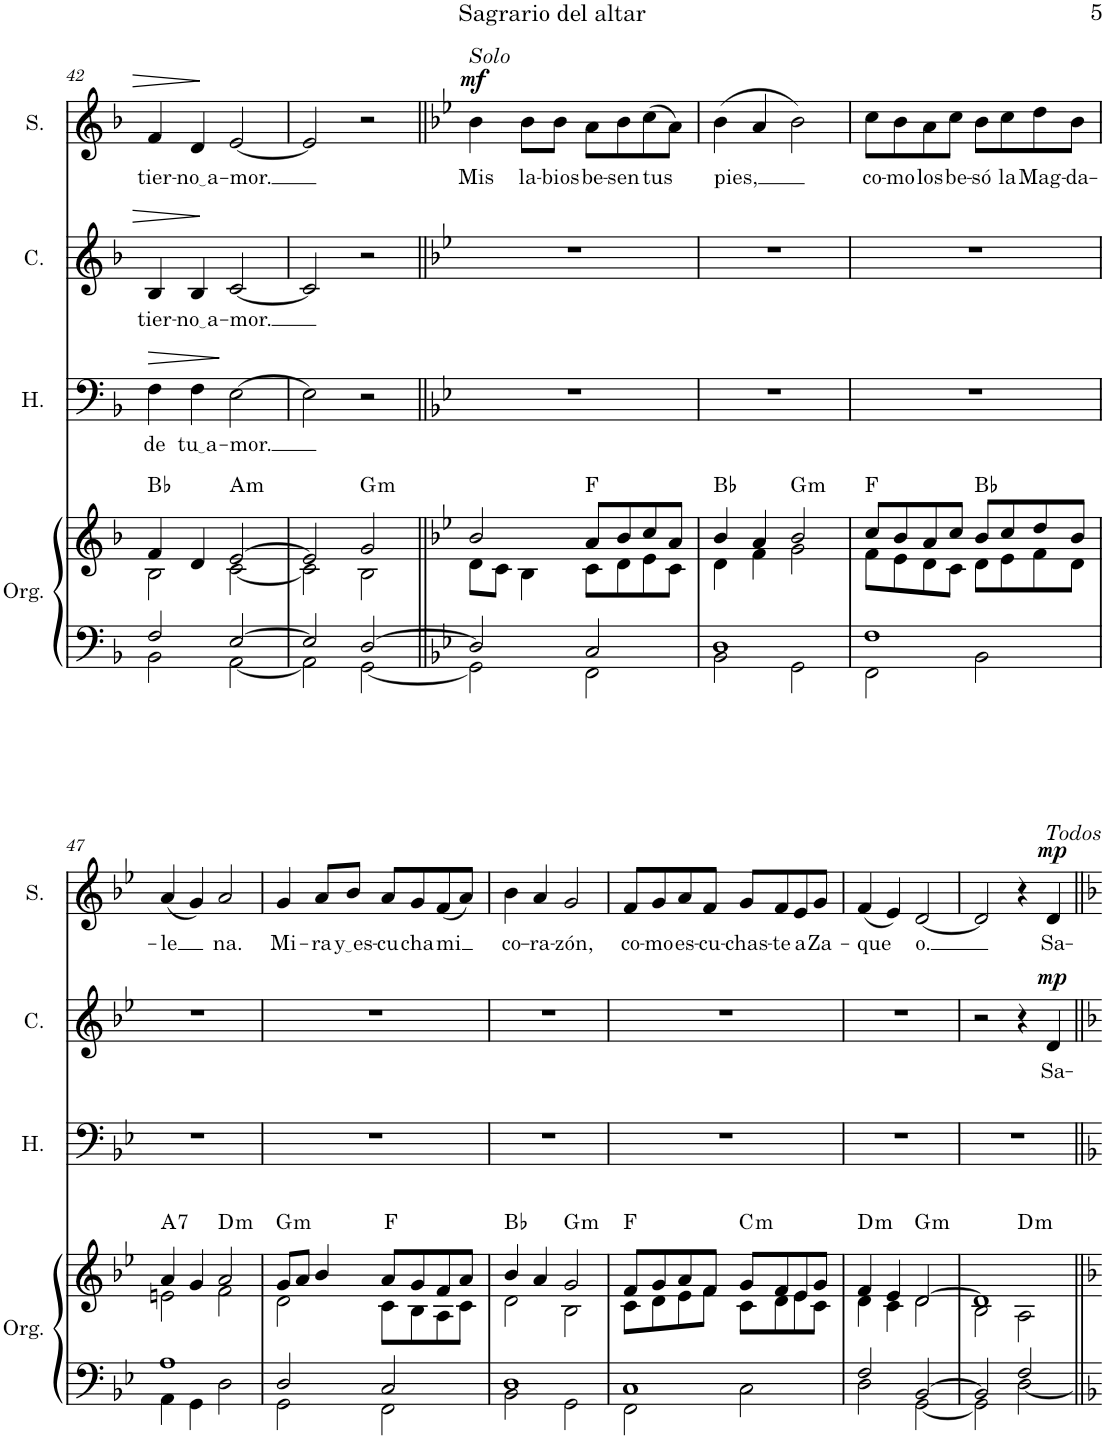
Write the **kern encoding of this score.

**kern	**kern	**harte	**kern	**text	**dynam	**kern	**text	**dynam	**kern	**text	**dynam
*part4	*part4	*part4	*part3	*part3	*part3	*part2	*part2	*part2	*part1	*part1	*part1
*staff5	*staff4	*	*staff3	*staff3	*staff3	*staff2	*staff2	*staff2	*staff1	*staff1	*staff1
*I"Órgano	*	*	*I"Hombres	*	*	*I"Contralto	*	*	*I"Soprano	*	*
*	*	*	*I'H.	*	*	*I'C.	*	*	*I'S.	*	*
!!LO:PB:g=z
*clefF4	*clefG2	*	*clefF4	*	*	*clefG2	*	*	*clefG2	*	*
*k[b-]	*k[b-]	*	*k[b-]	*	*	*k[b-]	*	*	*k[b-]	*	*
*M4/4	*M4/4	*	*M4/4	*	*	*M4/4	*	*	*M4/4	*	*
*met(c)	*met(c)	*	*met(c)	*	*	*met(c)	*	*	*met(c)	*	*
=42	=42	=42	=42	=42	=42	=42	=42	=42	=42	=42	=42
*^	*^	*	*	*	*	*	*	*	*	*	*
!	!	!	!	!	!	!LO:LY:b	!LO:HP:b	!	!LO:LY:b	!	!	!LO:LY:b	!
2F/	2BB-\	4f/	2B-\	Bb:maj	4F\	de	>	4B-/	tier-	.	4f/	tier-	.
!	!	!	!	!	!	!LO:LY:b	!	!	!LO:LY:b	!	!	!LO:LY:b	!
.	.	4d/	.	.	4F\	tu a	.	4B-/	no a	.	4d/	no a	.
!	!	!	!	!LO:H:kt=m	!	!LO:LY:b	!	!	!LO:LY:b	!	!	!LO:LY:b	!
[2E/	[2AA\	[2e/	[2c\	A:min	[2E\	-mor.	]	[2c/	-mor.	.	[2e/	-mor.	.
=43	=43	=43	=43	=43	=43	=43	=43	=43	=43	=43	=43	=43	=43
2E/]	2AA\]	2e/]	2c\]	.	2E\]	.	.	2c/]	.	.	2e/]	.	.
!	!	!	!	!LO:H:kt=m	!	!	!	!	!	!	!	!	!
[2D/	[2GG\	2g/	2B-\	G:min	2r	.	.	2r	.	.	2r	.	.
=44||	=44||	=44||	=44||	=44||	=44||	=44||	=44||	=44||	=44||	=44||	=44||	=44||	=44||
*k[b-e-]	*	*k[b-e-]	*	*	*k[b-e-]	*	*	*k[b-e-]	*	*	*k[b-e-]	*	*
!	!	!	!	!	!	!	!	!	!	!	!LO:TX:a:i:t=Solo	!	!
!	!	!	!	!	!	!	!	!	!	!	!	!LO:LY:b	!LO:DY:a
2D/]	2GG\]	2b-/	8d\L	.	1r	.	.	1r	.	.	4b-\	Mis	mf
.	.	.	8c\J	.	.	.	.	.	.	.	.	.	.
!	!	!	!	!	!	!	!	!	!	!	!	!LO:LY:b	!
.	.	.	4B-\	.	.	.	.	.	.	.	8b-\L	la-	.
!	!	!	!	!	!	!	!	!	!	!	!	!LO:LY:b	!
.	.	.	.	.	.	.	.	.	.	.	8b-\J	-bios	.
!	!	!	!	!	!	!	!	!	!	!	!	!LO:LY:b	!
2C/	2FF\	8a/L	8c\L	F:maj	.	.	.	.	.	.	8a\L	be-	.
!	!	!	!	!	!	!	!	!	!	!	!	!LO:LY:b	!
.	.	8b-/	8d\	.	.	.	.	.	.	.	8b-\	-sen	.
!	!	!	!	!	!	!	!	!	!	!	!	!LO:LY:b	!
.	.	8cc/	8e-\	.	.	.	.	.	.	.	(8cc\	-tus	.
.	.	8a/J	8c\J	.	.	.	.	.	.	.	8a\J)	.	.
=45	=45	=45	=45	=45	=45	=45	=45	=45	=45	=45	=45	=45	=45
!	!	!	!	!	!	!	!	!	!	!	!	!LO:LY:b	!
1D	2BB-\	4b-/	4d\	Bb:maj	1r	.	.	1r	.	.	(4b-\	pies,	.
.	.	4a/	4f\	.	.	.	.	.	.	.	4a/	.	.
!	!	!	!	!LO:H:kt=m	!	!	!	!	!	!	!	!	!
.	2GG\	2b-/	2g\	G:min	.	.	.	.	.	.	2b-\)	.	.
=46	=46	=46	=46	=46	=46	=46	=46	=46	=46	=46	=46	=46	=46
!	!	!	!	!	!	!	!	!	!	!	!	!LO:LY:b	!
1F	2FF\	8cc/L	8f\L	F:maj	1r	.	.	1r	.	.	8cc\L	co-	.
!	!	!	!	!	!	!	!	!	!	!	!	!LO:LY:b	!
.	.	8b-/	8e-\	.	.	.	.	.	.	.	8b-\	-mo	.
!	!	!	!	!	!	!	!	!	!	!	!	!LO:LY:b	!
.	.	8a/	8d\	.	.	.	.	.	.	.	8a\	los	.
!	!	!	!	!	!	!	!	!	!	!	!	!LO:LY:b	!
.	.	8cc/J	8c\J	.	.	.	.	.	.	.	8cc\J	be-	.
!	!	!	!	!	!	!	!	!	!	!	!	!LO:LY:b	!
.	2BB-\	8b-/L	8d\L	Bb:maj	.	.	.	.	.	.	8b-\L	-só	.
!	!	!	!	!	!	!	!	!	!	!	!	!LO:LY:b	!
.	.	8cc/	8e-\	.	.	.	.	.	.	.	8cc\	la	.
!	!	!	!	!	!	!	!	!	!	!	!	!LO:LY:b	!
.	.	8dd/	8f\	.	.	.	.	.	.	.	8dd\	Mag-	.
!	!	!	!	!	!	!	!	!	!	!	!	!LO:LY:b	!
.	.	8b-/J	8d\J	.	.	.	.	.	.	.	8b-\J	-da-	.
!!LO:LB:g=z
=47	=47	=47	=47	=47	=47	=47	=47	=47	=47	=47	=47	=47	=47
!	!	!	!	!LO:H:kt=7	!	!	!	!	!	!	!	!LO:LY:b	!
1A	4AA\	4a/	2en\	A:7	1r	.	.	1r	.	.	(4a/	-le	.
.	4GG\	4g/	.	.	.	.	.	.	.	.	4g/)	.	.
!	!	!	!	!LO:H:kt=m	!	!	!	!	!	!	!	!LO:LY:b	!
.	2D\	2a/	2f\	D:min	.	.	.	.	.	.	2a/	na.	.
=48	=48	=48	=48	=48	=48	=48	=48	=48	=48	=48	=48	=48	=48
!	!	!	!	!LO:H:kt=m	!	!	!	!	!	!	!	!LO:LY:b	!
2D/	2GG\	8g/L	2d\	G:min	1r	.	.	1r	.	.	4g/	Mi-	.
.	.	8a/J	.	.	.	.	.	.	.	.	.	.	.
!	!	!	!	!	!	!	!	!	!	!	!	!LO:LY:b	!
.	.	4b-/	.	.	.	.	.	.	.	.	8a/L	-ra	.
!	!	!	!	!	!	!	!	!	!	!	!	!LO:LY:b	!
.	.	.	.	.	.	.	.	.	.	.	8b-/J	y es	.
!	!	!	!	!	!	!	!	!	!	!	!	!LO:LY:b	!
2C/	2FF\	8a/L	8c\L	F:maj	.	.	.	.	.	.	8a/L	-cu	.
!	!	!	!	!	!	!	!	!	!	!	!	!LO:LY:b	!
.	.	8g/	8B-\	.	.	.	.	.	.	.	8g/	-cha	.
!	!	!	!	!	!	!	!	!	!	!	!	!LO:LY:b	!
.	.	8f/	8A\	.	.	.	.	.	.	.	(8f/	mi	.
.	.	8a/J	8c\J	.	.	.	.	.	.	.	8a/J)	.	.
=49	=49	=49	=49	=49	=49	=49	=49	=49	=49	=49	=49	=49	=49
!	!	!	!	!	!	!	!	!	!	!	!	!LO:LY:b	!
1D	2BB-\	4b-/	2d\	Bb:maj	1r	.	.	1r	.	.	4b-\	co-	.
!	!	!	!	!	!	!	!	!	!	!	!	!LO:LY:b	!
.	.	4a/	.	.	.	.	.	.	.	.	4a/	-ra-	.
!	!	!	!	!LO:H:kt=m	!	!	!	!	!	!	!	!LO:LY:b	!
.	2GG\	2g/	2B-\	G:min	.	.	.	.	.	.	2g/	-zón,	.
=50	=50	=50	=50	=50	=50	=50	=50	=50	=50	=50	=50	=50	=50
!	!	!	!	!	!	!	!	!	!	!	!	!LO:LY:b	!
1C	2FF\	8f/L	8c\L	F:maj	1r	.	.	1r	.	.	8f/L	co-	.
!	!	!	!	!	!	!	!	!	!	!	!	!LO:LY:b	!
.	.	8g/	8d\	.	.	.	.	.	.	.	8g/	-mo	.
!	!	!	!	!	!	!	!	!	!	!	!	!LO:LY:b	!
.	.	8a/	8e-\	.	.	.	.	.	.	.	8a/	es-	.
!	!	!	!	!	!	!	!	!	!	!	!	!LO:LY:b	!
.	.	8f/J	8f\J	.	.	.	.	.	.	.	8f/J	-cu-	.
!	!	!	!	!LO:H:kt=m	!	!	!	!	!	!	!	!LO:LY:b	!
.	2C\	8g/L	8c\L	C:min	.	.	.	.	.	.	8g/L	-chas-	.
!	!	!	!	!	!	!	!	!	!	!	!	!LO:LY:b	!
.	.	8f/	8d\	.	.	.	.	.	.	.	8f/	-te	.
!	!	!	!	!	!	!	!	!	!	!	!	!LO:LY:b	!
.	.	8e-/	8e-\	.	.	.	.	.	.	.	8e-/	a	.
!	!	!	!	!	!	!	!	!	!	!	!	!LO:LY:b	!
.	.	8g/J	8c\J	.	.	.	.	.	.	.	8g/J	Za-	.
=51	=51	=51	=51	=51	=51	=51	=51	=51	=51	=51	=51	=51	=51
!	!	!	!	!LO:H:kt=m	!	!	!	!	!	!	!	!LO:LY:b	!
2F/	2D\	4f/	4d\	D:min	1r	.	.	1r	.	.	(4f/	-que	.
.	.	4e-/	4c\	.	.	.	.	.	.	.	4e-/)	.	.
!	!	!	!	!LO:H:kt=m	!	!	!	!	!	!	!	!LO:LY:b	!
[2BB-/	[2GG\	[2d/	2d\	G:min	.	.	.	.	.	.	[2d/	o.	.
=52	=52	=52	=52	=52	=52	=52	=52	=52	=52	=52	=52	=52	=52
2BB-/]	2GG\]	1d]	2B-\	.	1r	.	.	2r	.	.	2d/]	.	.
!	!	!	!	!LO:H:kt=m	!	!	!	!	!	!	!	!	!
2F/	[2D\	.	2A\	D:min	.	.	.	4r	.	.	4r	.	.
!	!	!	!	!	!	!	!	!	!	!	!LO:TX:a:i:t=Todos	!	!
!	!	!	!	!	!	!	!	!	!LO:LY:b	!LO:DY:a	!	!LO:LY:b	!LO:DY:a
.	.	.	.	.	.	.	.	4d/	Sa-	mp	4d/	Sa-	mp
*v	*v	*	*	*	*	*	*	*	*	*	*	*	*
*	*v	*v	*	*	*	*	*	*	*	*	*	*
=||	=||	=||	=||	=||	=||	=||	=||	=||	=||	=||	=||
*-	*-	*-	*-	*-	*-	*-	*-	*-	*-	*-	*-
